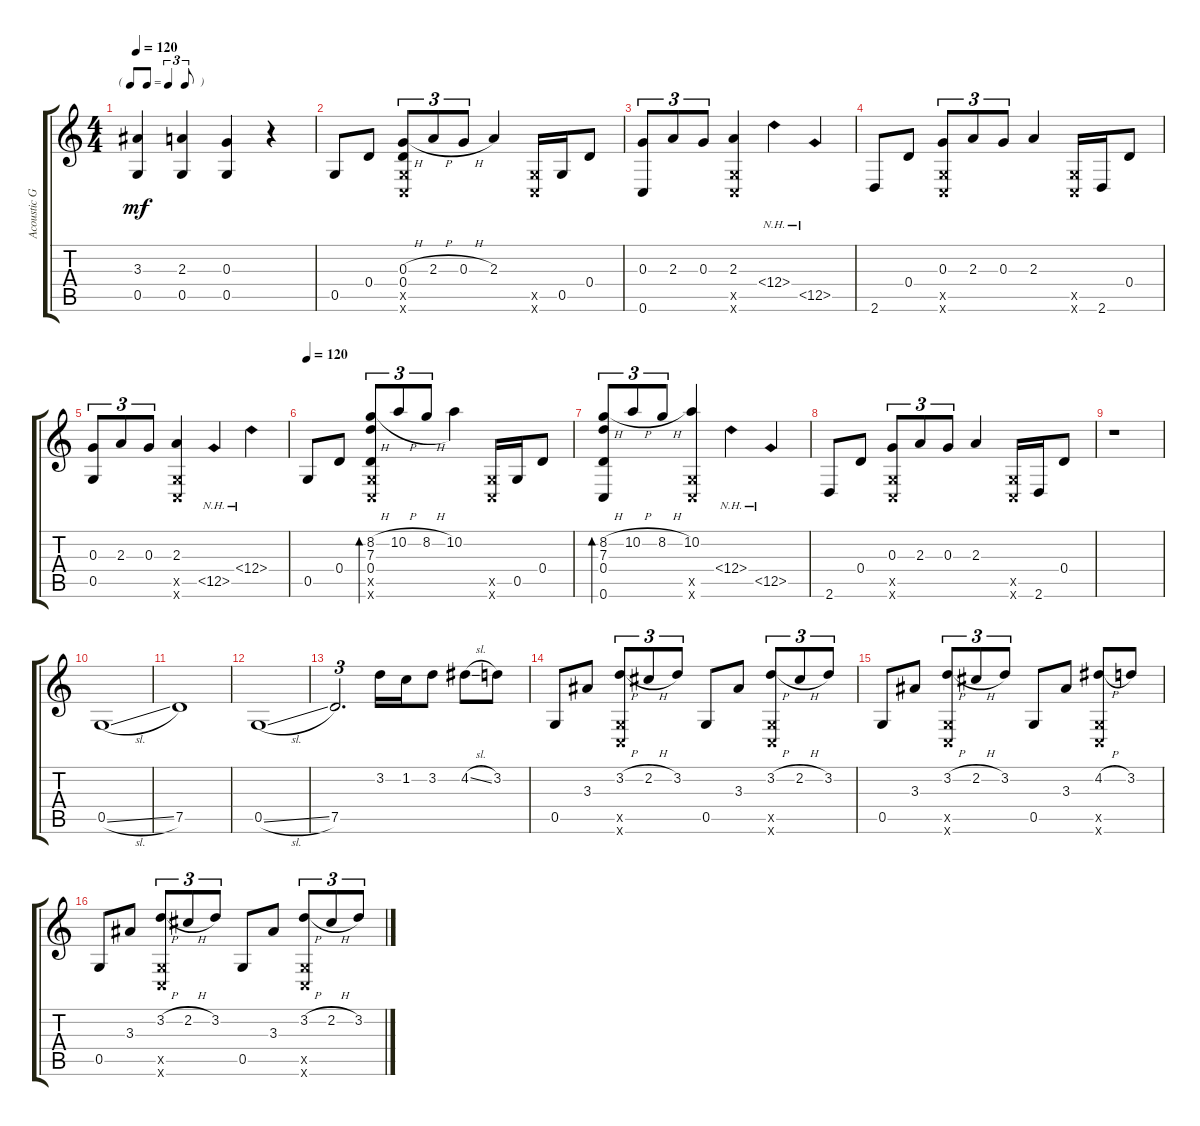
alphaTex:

\track ("Acoustic Guitar (Steel)" "Acoustic G") {instrument acousticguitarsteel}
\staff {score tabs}
\tuning (E4 B3 G3 D3 G2 C2) {hide}
\ts (4 4)
\tf triplet8th
\tempo 120
\clef g2
\ks c
(3.3 0.5).4{dy mf} (2.3 0.5).4 (0.3 0.5).4 r.4 |
0.5.8 0.4.8 (0.3{h} 0.4 0.5{x} 0.6{x}).8{tu (3 2)} 2.3{h}.8{tu (3 2)} 0.3{h}.8{tu (3 2)} 2.3.4 (0.5{x} 0.6{x}).16 0.5.16 0.4.8 |
(0.3 0.6).8{tu (3 2)} 2.3.8{tu (3 2)} 0.3.8{tu (3 2)} (2.3 0.5{x} 0.6{x}).4 12.4{nh}.4 12.5{nh}.4 |
2.6.8 0.4.8 (0.3 0.5{x} 0.6{x}).8{tu (3 2)} 2.3.8{tu (3 2)} 0.3.8{tu (3 2)} 2.3.4 (0.5{x} 0.6{x}).16 2.6.16 0.4.8 |
(0.3 0.5).8{tu (3 2)} 2.3.8{tu (3 2)} 0.3.8{tu (3 2)} (2.3 0.5{x} 0.6{x}).4 12.5{nh}.4 12.4{nh}.4 |
\tempo 120
0.5.8 0.4.8 (8.2{h} 7.3 0.4 0.5{x} 0.6{x}).8{tu (3 2) bd 60} 10.2{h}.8{tu (3 2)} 8.2{h}.8{tu (3 2)} 10.2.4 (0.5{x} 0.6{x}).16 0.5.16 0.4.8 |
(8.2{h} 7.3 0.4 0.6).8{tu (3 2) bd 60} 10.2{h}.8{tu (3 2)} 8.2{h}.8{tu (3 2)} (10.2 0.5{x} 0.6{x}).4 12.4{nh}.4 12.5{nh}.4 |
2.6.8 0.4.8 (0.3 0.5{x} 0.6{x}).8{tu (3 2)} 2.3.8{tu (3 2)} 0.3.8{tu (3 2)} 2.3.4 (0.5{x} 0.6{x}).16 2.6.16 0.4.8 |
r.1 |
0.5{sl}.1 |
7.5.1 |
0.5{sl}.1 |
7.5.2{d tu (3 2)} 3.2.16 1.2.16 3.2.8 4.2{sl}.8 3.2.8 |
0.5.8 3.3.8 (3.2{h} 0.5{x} 0.6{x}).8{tu (3 2)} 2.2{h}.8{tu (3 2)} 3.2.8{tu (3 2)} 0.5.8 3.3.8 (3.2{h} 0.5{x} 0.6{x}).8{tu (3 2)} 2.2{h}.8{tu (3 2)} 3.2.8{tu (3 2)} |
0.5.8 3.3.8 (3.2{h} 0.5{x} 0.6{x}).8{tu (3 2)} 2.2{h}.8{tu (3 2)} 3.2.8{tu (3 2)} 0.5.8 3.3.8 (4.2{h} 0.5{x} 0.6{x}).8 3.2.8 |
0.5.8 3.3.8 (3.2{h} 0.5{x} 0.6{x}).8{tu (3 2)} 2.2{h}.8{tu (3 2)} 3.2.8{tu (3 2)} 0.5.8 3.3.8 (3.2{h} 0.5{x} 0.6{x}).8{tu (3 2)} 2.2{h}.8{tu (3 2)} 3.2.8{tu (3 2)}
